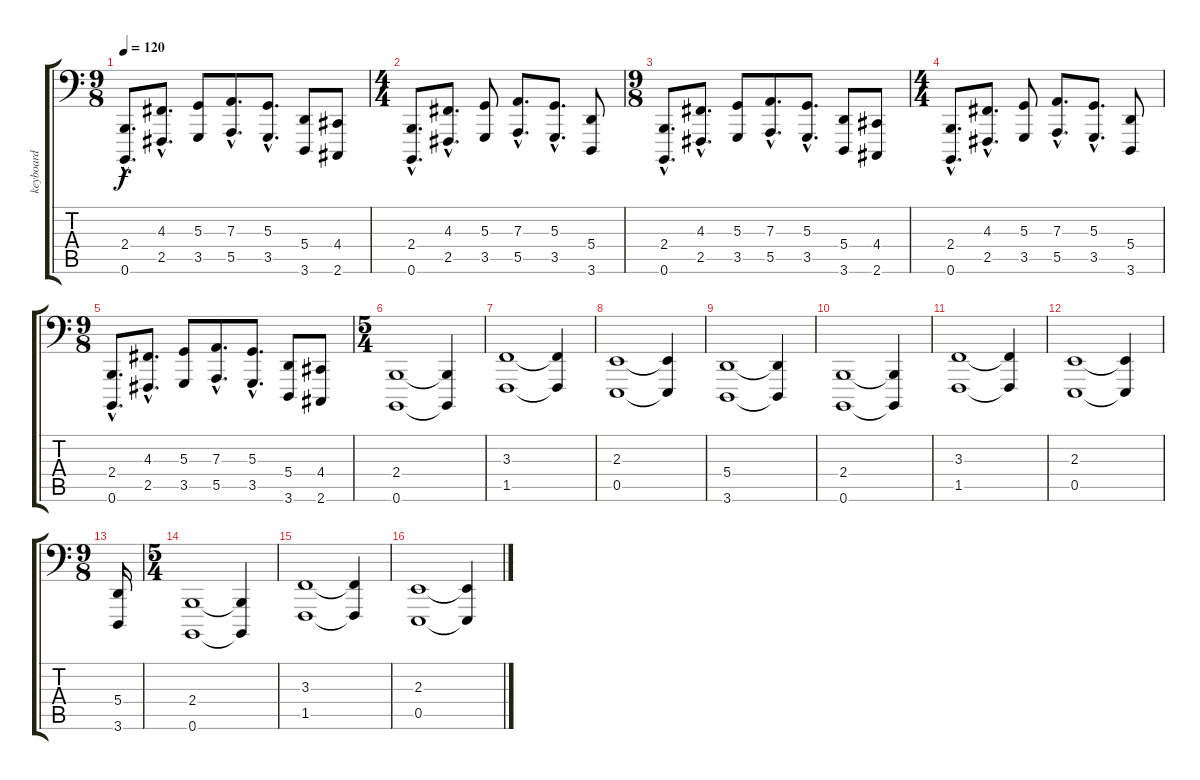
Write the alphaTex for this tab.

\track ("keyboard" "keyboard") {instrument lead2sawtooth}
\staff {score tabs}
\tuning (C3 G2 D2 A1 E1 B0) {hide}
\ts (9 8)
\tempo 120
\clef f4
\ks c
(2.4{hac} 0.6{hac}).8{d dy f} (4.3{hac} 2.5{hac}).8{d} (5.3 3.5).8 (7.3{hac} 5.5{hac}).8{d} (5.3{hac} 3.5{hac}).8{d} (5.4 3.6).8 (4.4 2.6).8 |
\ts (4 4)
(2.4{hac} 0.6{hac}).8{d} (4.3{hac} 2.5{hac}).8{d} (5.3 3.5).8 (7.3{hac} 5.5{hac}).8{d} (5.3{hac} 3.5{hac}).8{d} (5.4 3.6).8 |
\ts (9 8)
(2.4{hac} 0.6{hac}).8{d} (4.3{hac} 2.5{hac}).8{d} (5.3 3.5).8 (7.3{hac} 5.5{hac}).8{d} (5.3{hac} 3.5{hac}).8{d} (5.4 3.6).8 (4.4 2.6).8 |
\ts (4 4)
(2.4{hac} 0.6{hac}).8{d} (4.3{hac} 2.5{hac}).8{d} (5.3 3.5).8 (7.3{hac} 5.5{hac}).8{d} (5.3{hac} 3.5{hac}).8{d} (5.4 3.6).8 |
\ts (9 8)
(2.4{hac} 0.6{hac}).8{d} (4.3{hac} 2.5{hac}).8{d} (5.3 3.5).8 (7.3{hac} 5.5{hac}).8{d} (5.3{hac} 3.5{hac}).8{d} (5.4 3.6).8 (4.4 2.6).8 |
\ts (5 4)
(2.4 0.6).1 (2.4{t} 0.6{t}).4 |
(3.3 1.5).1 (3.3{t} 1.5{t}).4 |
(2.3 0.5).1 (2.3{t} 0.5{t}).4 |
(5.4 3.6).1 (5.4{t} 3.6{t}).4 |
(2.4 0.6).1 (2.4{t} 0.6{t}).4 |
(3.3 1.5).1 (3.3{t} 1.5{t}).4 |
(2.3 0.5).1 (2.3{t} 0.5{t}).4 |
\ts (9 8)
(5.4 3.6).16 |
\ts (5 4)
(2.4 0.6).1 (2.4{t} 0.6{t}).4 |
(3.3 1.5).1 (3.3{t} 1.5{t}).4 |
(2.3 0.5).1 (2.3{t} 0.5{t}).4
